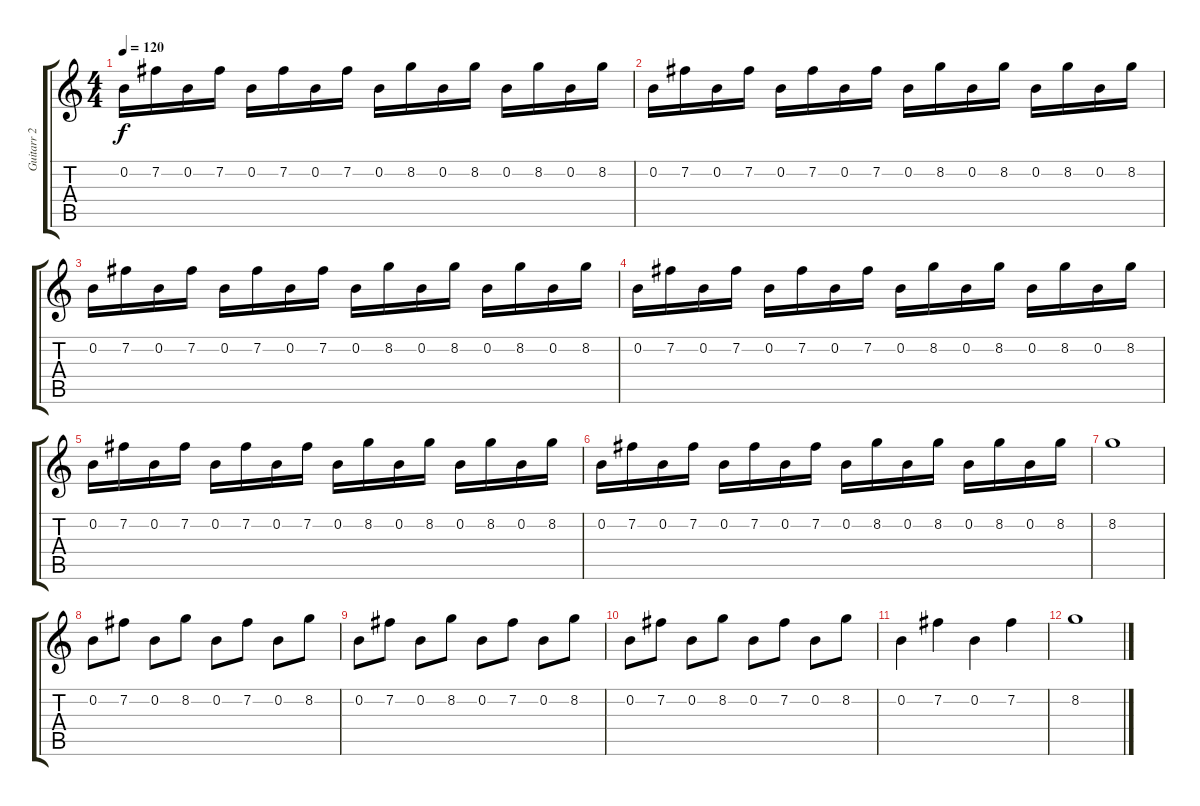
\track ("Guitarr 2" "Guitarr 2") {instrument distortionguitar}
\staff {score tabs}
\tuning (E4 B3 G3 D3 A2 E2) {hide}
\ts (4 4)
\tempo 120
\clef g2
\ks c
0.2.16{dy f} 7.2.16 0.2.16 7.2.16 0.2.16 7.2.16 0.2.16 7.2.16 0.2.16 8.2.16 0.2.16 8.2.16 0.2.16 8.2.16 0.2.16 8.2.16 |
0.2.16 7.2.16 0.2.16 7.2.16 0.2.16 7.2.16 0.2.16 7.2.16 0.2.16 8.2.16 0.2.16 8.2.16 0.2.16 8.2.16 0.2.16 8.2.16 |
0.2.16 7.2.16 0.2.16 7.2.16 0.2.16 7.2.16 0.2.16 7.2.16 0.2.16 8.2.16 0.2.16 8.2.16 0.2.16 8.2.16 0.2.16 8.2.16 |
0.2.16 7.2.16 0.2.16 7.2.16 0.2.16 7.2.16 0.2.16 7.2.16 0.2.16 8.2.16 0.2.16 8.2.16 0.2.16 8.2.16 0.2.16 8.2.16 |
0.2.16 7.2.16 0.2.16 7.2.16 0.2.16 7.2.16 0.2.16 7.2.16 0.2.16 8.2.16 0.2.16 8.2.16 0.2.16 8.2.16 0.2.16 8.2.16 |
0.2.16 7.2.16 0.2.16 7.2.16 0.2.16 7.2.16 0.2.16 7.2.16 0.2.16 8.2.16 0.2.16 8.2.16 0.2.16 8.2.16 0.2.16 8.2.16 |
8.2.1 |
0.2.8 7.2.8 0.2.8 8.2.8 0.2.8 7.2.8 0.2.8 8.2.8 |
0.2.8 7.2.8 0.2.8 8.2.8 0.2.8 7.2.8 0.2.8 8.2.8 |
0.2.8 7.2.8 0.2.8 8.2.8 0.2.8 7.2.8 0.2.8 8.2.8 |
0.2.4 7.2.4 0.2.4 7.2.4 |
8.2.1
